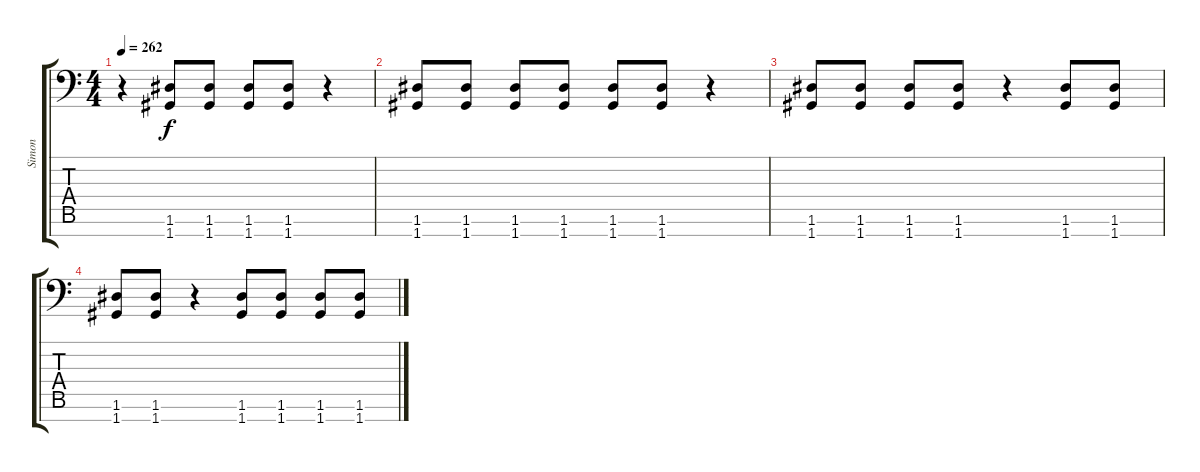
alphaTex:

\track ("Simon" "Simon") {instrument distortionguitar}
\staff {score tabs}
\tuning (D4 A3 F3 C3 G2 D2 G1) {hide}
\ts (4 4)
\tempo 262
\clef f4
\ks c
r.4{dy f} (1.6 1.7).8 (1.6 1.7).8 (1.6 1.7).8 (1.6 1.7).8 r.4 |
(1.6 1.7).8 (1.6 1.7).8 (1.6 1.7).8 (1.6 1.7).8 (1.6 1.7).8 (1.6 1.7).8 r.4 |
(1.6 1.7).8 (1.6 1.7).8 (1.6 1.7).8 (1.6 1.7).8 r.4 (1.6 1.7).8 (1.6 1.7).8 |
(1.6 1.7).8 (1.6 1.7).8 r.4 (1.6 1.7).8 (1.6 1.7).8 (1.6 1.7).8 (1.6 1.7).8
